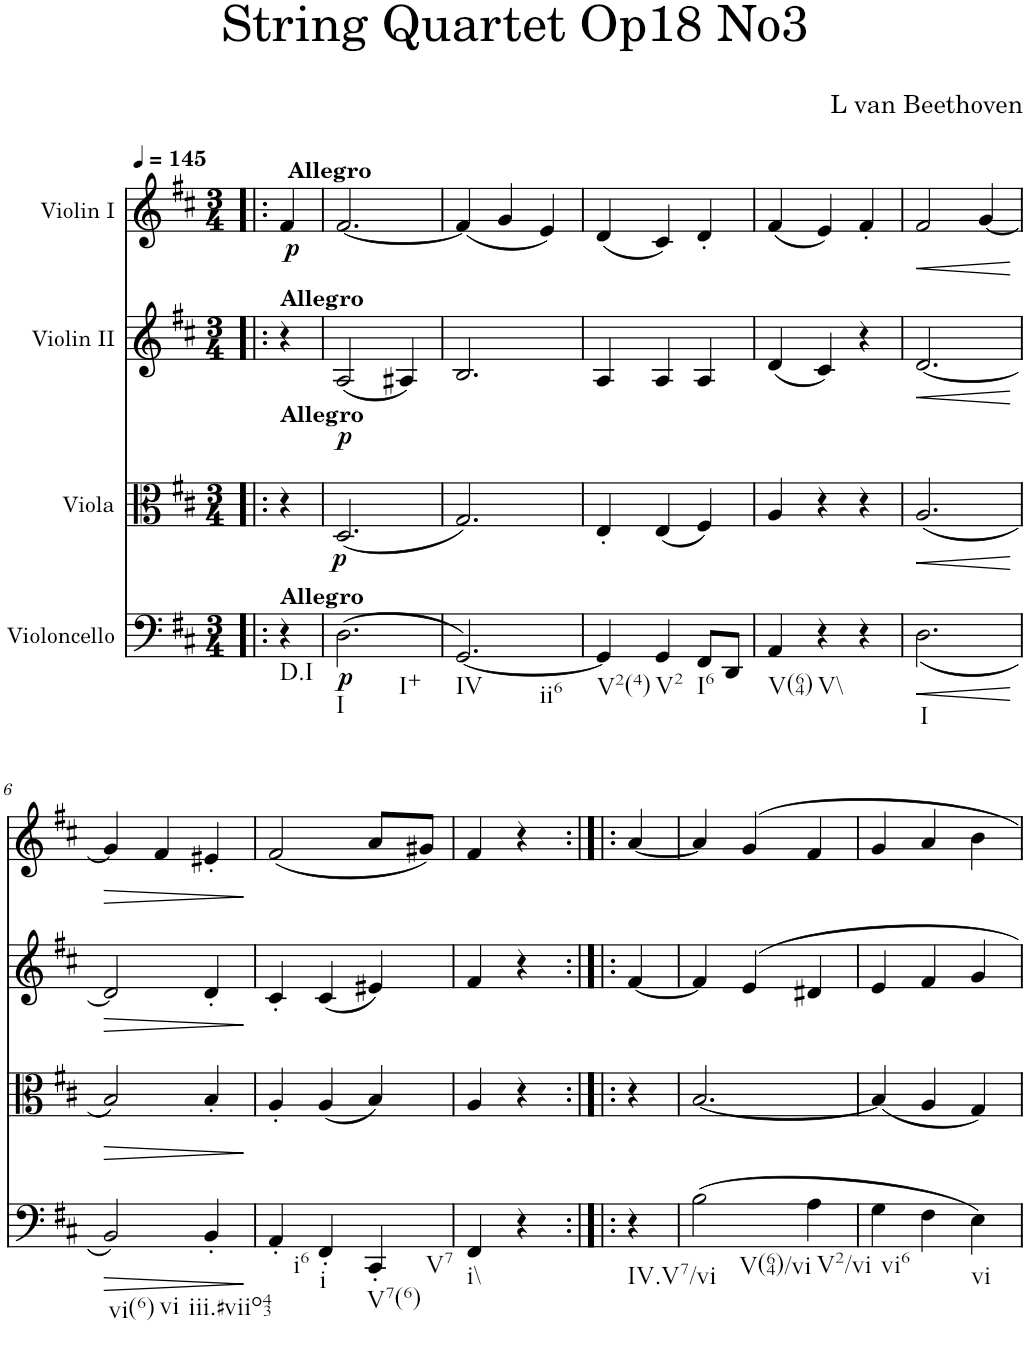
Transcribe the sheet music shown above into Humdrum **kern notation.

**kern	**dynam	**kern	**dynam	**kern	**dynam	**kern	**dynam
*part4	*part4	*part3	*part3	*part2	*part2	*part1	*part1
*staff4	*staff4	*staff3	*staff3	*staff2	*staff2	*staff1	*staff1
*I"Violoncello	*	*I"Viola	*	*I"Violin II	*	*I"Violin I	*
*I'Vc	*	*I'Vla	*	*I'Vln	*	*I'Vln	*
*clefF4	*	*clefC3	*	*clefG2	*	*clefG2	*
*k[f#c#]	*	*k[f#c#]	*	*k[f#c#]	*	*k[f#c#]	*
*M3/4	*	*M3/4	*	*M3/4	*	*M3/4	*
*MM145	*	*MM145	*	*MM145	*	*MM145	*
=!|:	=!|:	=!|:	=!|:	=!|:	=!|:	=!|:	=!|:
!	!	!	!	!	!	!LO:TX:a:B:t=Allegro	!
!	!	!	!	!LO:TX:a:B:t=Allegro	!	!	!
!	!	!LO:TX:a:B:t=Allegro	!	!	!	!	!
!LO:TX:a:B:t=Allegro	!	!	!	!	!	!	!
!LO:TX:b:t=D.I	!	!	!	!	!	!	!
!	!	!	!	!	!	!	!LO:DY:b
4r	.	4r	.	4r	.	4f#/	p
=1	=1	=1	=1	=1	=1	=1	=1
!LO:TX:b:t=I	!	!	!	!	!	!	!
!LO:TX:b:t=I+	!	!	!	!	!	!	!
!	!LO:DY:b	!	!LO:DY:b	!	!	!	!
!	!	!	!LO:DY:n=1:a	!	!	!	!
(2.D\	p	(2.D/	p p	(2A/	.	[2.f#/	.
.	.	.	.	4A#X/)	.	.	.
=2	=2	=2	=2	=2	=2	=2	=2
!LO:TX:b:t=IV	!	!	!	!	!	!	!
!LO:TX:b:t=ii6	!	!	!	!	!	!	!
[2.GG/)	.	2.G/)	.	2.B/	.	(4f#/]	.
.	.	.	.	.	.	4g/	.
.	.	.	.	.	.	4e/)	.
=3	=3	=3	=3	=3	=3	=3	=3
!LO:TX:b:t=V2(4)	!	!	!	!	!	!	!
4GG/]	.	4E'/	.	4A/	.	(4d/	.
!LO:TX:b:t=V2	!	!	!	!	!	!	!
4GG/	.	(4E/	.	4A/	.	4c#/)	.
!LO:TX:b:t=I6	!	!	!	!	!	!	!
8FF#/L	.	4F#/)	.	4A/	.	4d'/	.
8DD/J	.	.	.	.	.	.	.
=4	=4	=4	=4	=4	=4	=4	=4
!LO:TX:b:t=V(64)	!	!	!	!	!	!	!
4AA/	.	4A/	.	(4d/	.	(4f#/	.
!LO:TX:b:t=V\\	!	!	!	!	!	!	!
4r	.	4r	.	4c#/)	.	4e/)	.
4r	.	4r	.	4r	.	4f#'/	.
=5	=5	=5	=5	=5	=5	=5	=5
!LO:TX:b:t=I	!	!	!	!	!	!	!
!	!LO:HP:b	!	!LO:HP:b	!	!LO:HP:b	!	!LO:HP:b
(<2.D\	<	(2.A/	<	[2.d/	<	2f#/	<
.	.	.	.	.	.	[4g/	.
.	[	.	[	.	[	.	[
!!LO:LB:g=z
=6	=6	=6	=6	=6	=6	=6	=6
!LO:TX:b:t=vi(6)	!	!	!	!	!	!	!
!LO:TX:b:t=vi	!	!	!	!	!	!	!
!	!LO:HP:b	!	!LO:HP:b	!	!LO:HP:b	!	!LO:HP:b
2BB/)	>	2B/)	>	2d/]	>	4g/]	>
.	.	.	.	.	.	4f#/	.
!LO:TX:b:t=iii.#viio43	!	!	!	!	!	!	!
4BB'/	.	4B'/	.	4d'/	.	4e#X'/	.
.	]	.	]	.	]	.	]
=7	=7	=7	=7	=7	=7	=7	=7
!LO:TX:b:t=i6	!	!	!	!	!	!	!
4AA'/	.	4A'/	.	4c#'/	.	(2f#/	.
!LO:TX:b:t=i	!	!	!	!	!	!	!
4FF#'/	.	(4A/	.	(4c#/	.	.	.
!LO:TX:b:t=V7(6)	!	!	!	!	!	!	!
!LO:TX:b:t=V7	!	!	!	!	!	!	!
4CC#'/	.	4B/)	.	4e#X/)	.	8a/L	.
.	.	.	.	.	.	8g#X/J)	.
=8	=8	=8	=8	=8	=8	=8	=8
!LO:TX:b:t=i\\	!	!	!	!	!	!	!
4FF#/	.	4A/	.	4f#/	.	4f#/	.
4r	.	4r	.	4r	.	4r	.
=8X1:|!|:	=8X1:|!|:	=8X1:|!|:	=8X1:|!|:	=8X1:|!|:	=8X1:|!|:	=8X1:|!|:	=8X1:|!|:
!LO:TX:b:t=IV.V7/vi	!	!	!	!	!	!	!
4r	.	4r	.	[4f#/	.	[4a/	.
=9	=9	=9	=9	=9	=9	=9	=9
!LO:TX:b:t=V(64)/vi	!	!	!	!	!	!	!
(2B\	.	[2.B/	.	4f#/]	.	4a/]	.
.	.	.	.	4e/	.	4g/	.
!LO:TX:b:t=V2/vi	!	!	!	!	!	!	!
4A\	.	.	.	4d#X/	.	4f#/	.
=10	=10	=10	=10	=10	=10	=10	=10
!LO:TX:b:t=vi6	!	!	!	!	!	!	!
4G\	.	(4B/]	.	4e/	.	4g/	.
4F#\	.	4A/	.	4f#/	.	4a/	.
!LO:TX:b:t=vi	!	!	!	!	!	!	!
4E\)	.	4G/)	.	4g/	.	4b\	.
=	=	=	=	=	=	=	=
*-	*-	*-	*-	*-	*-	*-	*-
